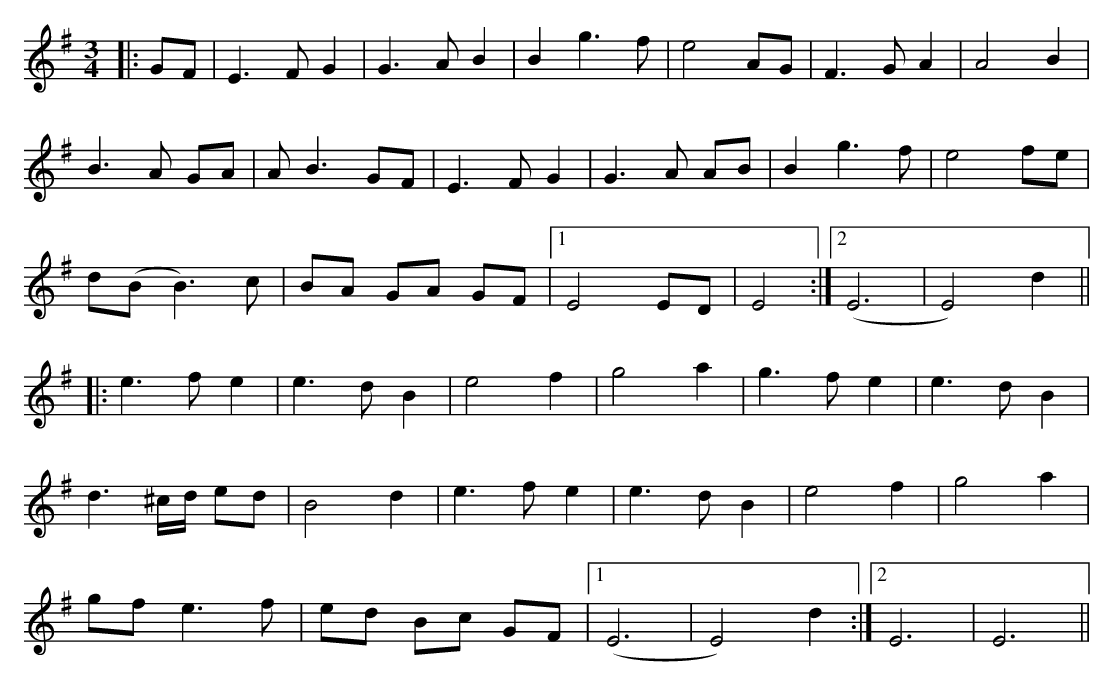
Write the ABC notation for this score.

X:1
M:3/4
K:G
|:GF|E3 F G2|G3 A B2|B2 g3 f|e4 AG|F3 G A2|A4 B2|
B3 A GA|AB3 GF|E3 F G2|G3 A AB|B2 g3 f|e4 fe|
d(B B3) c|BA GA GF|1 E4 ED|E4:|2 (E6|E4) d2||
|:e3 f e2|e3 d B2|e4 f2|g4 a2|g3 f e2|e3 d B2|
d3 ^c/d/ ed|B4 d2|e3 f e2|e3 d B2|e4 f2|g4 a2|
gf e3 f|ed Bc GF|1 (E6|E4) d2:|2 E6|E6||
